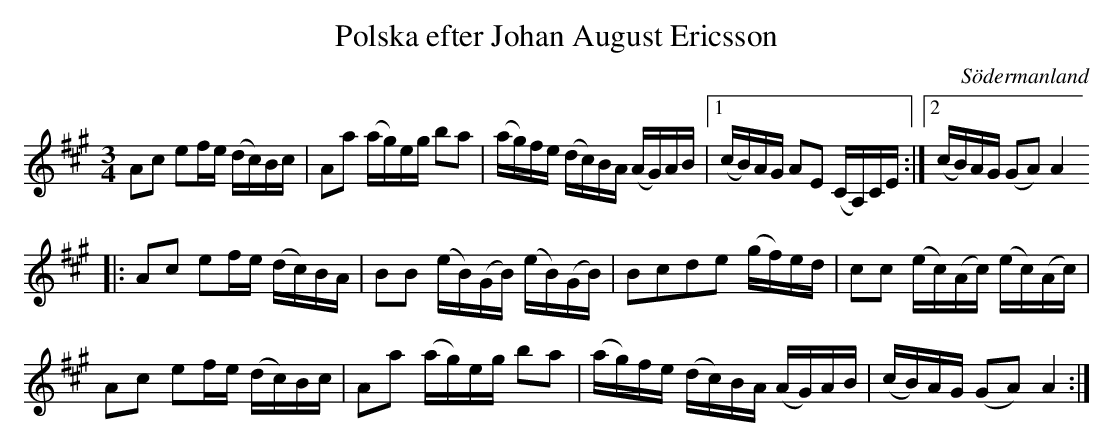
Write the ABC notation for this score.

X:1
T: Polska efter Johan August Ericsson
O: Södermanland
M: 3/4
L: 1/16
K: A
A2c2 e2fe (dc)Bc | A2a2 (ag)eg b2a2 | (ag)fe (dc)BA (AG)AB |1 (cB)AG A2E2 (CA,)CE :|2 (cB)AG (G2A2) A4
|: A2c2 e2fe (dc)BA | B2B2 (eB)(GB) (eB)(GB) | B2c2d2e2 (gf)ed | c2c2 (ec)(Ac) (ec)(Ac) |
   A2c2 e2fe (dc)Bc | A2a2 (ag)eg b2a2 | (ag)fe (dc)BA (AG)AB | (cB)AG (G2A2) A4 :|
